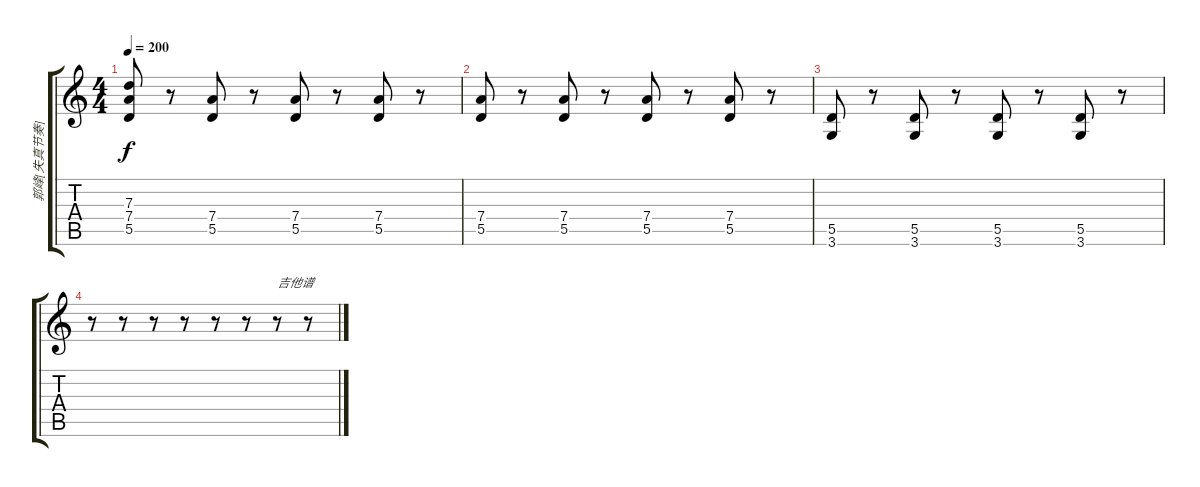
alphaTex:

\track ("郭峰[失真节奏]" "郭峰[失真节奏]") {instrument distortionguitar}
\staff {score tabs}
\tuning (E4 B3 G3 D3 A2 E2) {hide}
\ts (4 4)
\tempo 200
\clef g2
\ks c
(7.3 7.4 5.5).8{dy f} r.8 (7.4 5.5).8 r.8 (7.4 5.5).8 r.8 (7.4 5.5).8 r.8 |
(7.4 5.5).8 r.8 (7.4 5.5).8 r.8 (7.4 5.5).8 r.8 (7.4 5.5).8 r.8 |
(5.5 3.6).8 r.8 (5.5 3.6).8 r.8 (5.5 3.6).8 r.8 (5.5 3.6).8 r.8 |
r.8 r.8 r.8 r.8 r.8 r.8 r.8{txt "吉他谱"} r.8
